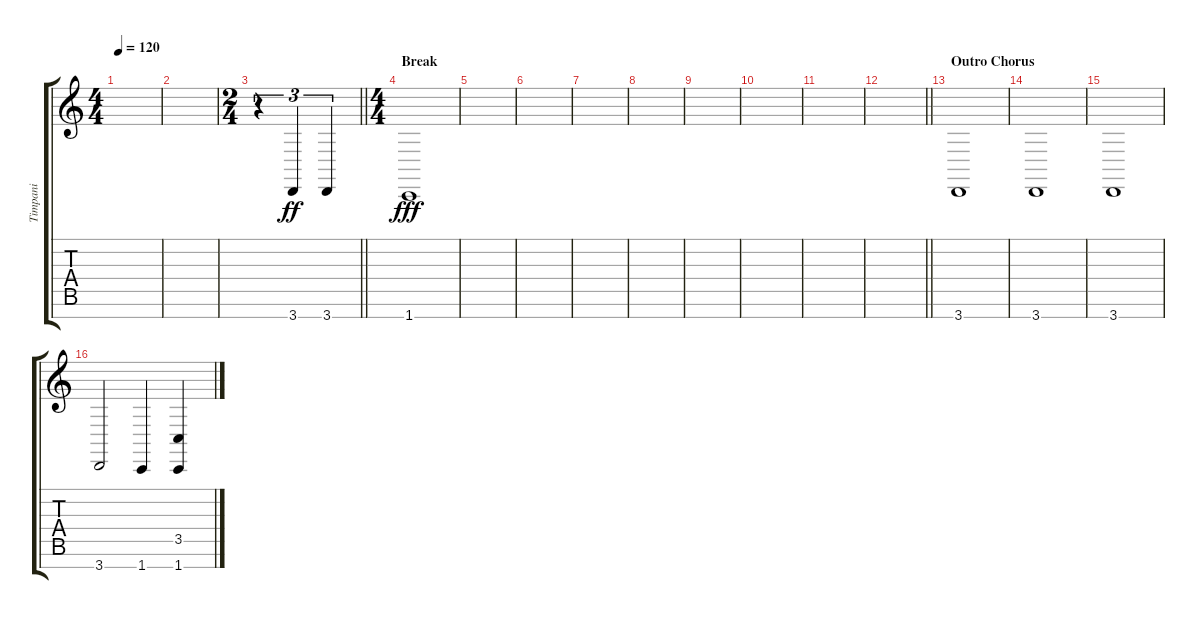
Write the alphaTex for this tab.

\track ("Timpani" "Timpani") {instrument timpani}
\staff {score tabs}
\tuning (E4 B3 G3 D3 A2 E2 B1) {hide}
\ts (4 4)
\tempo 120
\clef g2
\ks c
|
|
\ts (2 4)
\barLineRight lightlight
r.4{tu (3 2)} 3.7.4{tu (3 2) dy ff} 3.7.4{tu (3 2)} |
\ts (4 4)
\section ("" "Break")
1.7.1{dy fff} |
|
|
|
|
|
|
|
\barLineRight lightlight
|
\section ("" "Outro Chorus")
3.7.1 |
3.7.1 |
3.7.1 |
3.7.2 1.7.4 (3.5 1.7).4
